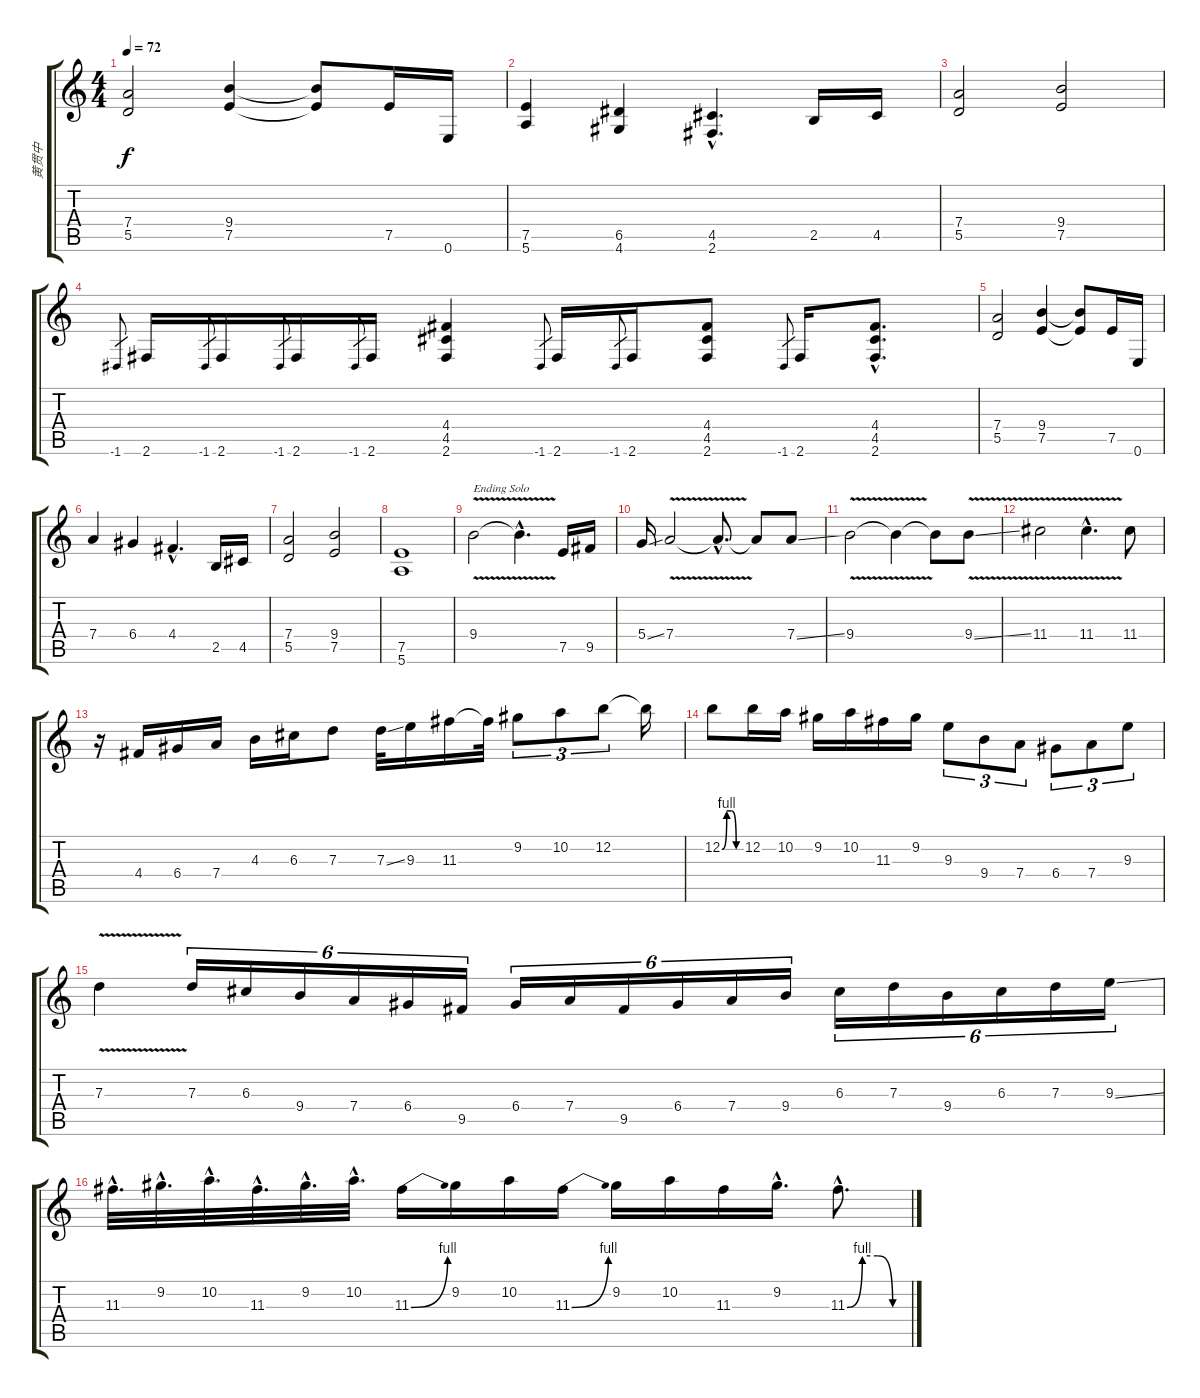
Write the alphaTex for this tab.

\track ("黄贯中" "黄贯中") {instrument overdrivenguitar}
\staff {score tabs}
\tuning (E4 B3 G3 D3 A2 E2) {hide}
\ts (4 4)
\tempo 72
\clef g2
\ks c
(7.4 5.5).2{dy f} (9.4 7.5).4 (9.4{t} 7.5{t}).8 7.5.16 0.6.16 |
(7.5 5.6).4 (6.5 4.6).4 (4.5{hac} 2.6{hac}).4{d} 2.5.16 4.5.16 |
(7.4 5.5).2 (9.4 7.5).2 |
-1.6.8{gr} 2.6.16 -1.6.8{gr} 2.6.16 -1.6.8{gr} 2.6.16 -1.6.8{gr} 2.6.16 (4.4 4.5 2.6).4 -1.6.8{gr} 2.6.16 -1.6.8{gr} 2.6.16 (4.4 4.5 2.6).8 -1.6.8{gr} 2.6.16 (4.4{hac} 4.5{hac} 2.6{hac}).8{d} |
(7.4 5.5).2 (9.4 7.5).4 (9.4{t} 7.5{t}).8 7.5.16 0.6.16 |
7.4.4 6.4.4 4.4{hac}.4{d} 2.5.16 4.5.16 |
(7.4 5.5).2 (9.4 7.5).2 |
(7.5 5.6).1 |
9.4{v}.2{txt "Ending Solo" volume 11} 9.4{hac t}.4{d} 7.5.16 9.5.16 |
5.4{ss}.16 7.4{v}.2 7.4{hac t}.8{d} 7.4{t}.8 7.4{ss}.8 |
9.4{v}.2 9.4{t}.4 9.4{t}.8 9.4{v ss}.8 |
11.4{v}.2 11.4{v hac}.4{d} 11.4.8 |
r.16{volume 16 instrument distortionguitar} 4.4.16 6.4.16 7.4.16 4.3.16 6.3.16 7.3.8 7.3{ss}.32 9.3.16 11.3.16 11.3{t}.32 9.2.8{tu (3 2)} 10.2.8{tu (3 2)} 12.2.8{tu (3 2)} 12.2{t}.16 |
12.2{be (custom 0 0 15 4 30 4 45 0 60 0)}.8 12.2.16 10.2.16 9.2.16 10.2.16 11.3.16 9.2.16 9.3.8{tu (3 2)} 9.4.8{tu (3 2)} 7.4.8{tu (3 2)} 6.4.8{tu (3 2)} 7.4.8{tu (3 2)} 9.3.8{tu (3 2)} |
7.3{v}.4 7.3.16{tu (6 4)} 6.3.16{tu (6 4)} 9.4.16{tu (6 4)} 7.4.16{tu (6 4)} 6.4.16{tu (6 4)} 9.5.16{tu (6 4)} 6.4.16{tu (6 4)} 7.4.16{tu (6 4)} 9.5.16{tu (6 4)} 6.4.16{tu (6 4)} 7.4.16{tu (6 4)} 9.4.16{tu (6 4)} 6.3.16{tu (6 4)} 7.3.16{tu (6 4)} 9.4.16{tu (6 4)} 6.3.16{tu (6 4)} 7.3.16{tu (6 4)} 9.3{ss}.16{tu (6 4)} |
11.3{hac}.32{d} 9.2{hac}.32{d} 10.2{hac}.32{d} 11.3{hac}.32{d} 9.2{hac}.32{d} 10.2{hac}.32{d} 11.3{be (bend 0 0 60 4)}.16 9.2.16 10.2.16 11.3{be (bend 0 0 60 4)}.16 9.2.16 10.2.16 11.3.16 9.2{hac}.16{d} 11.3{be (custom 0 0 15 4 30 4 45 0 60 0) hac}.8{d}
